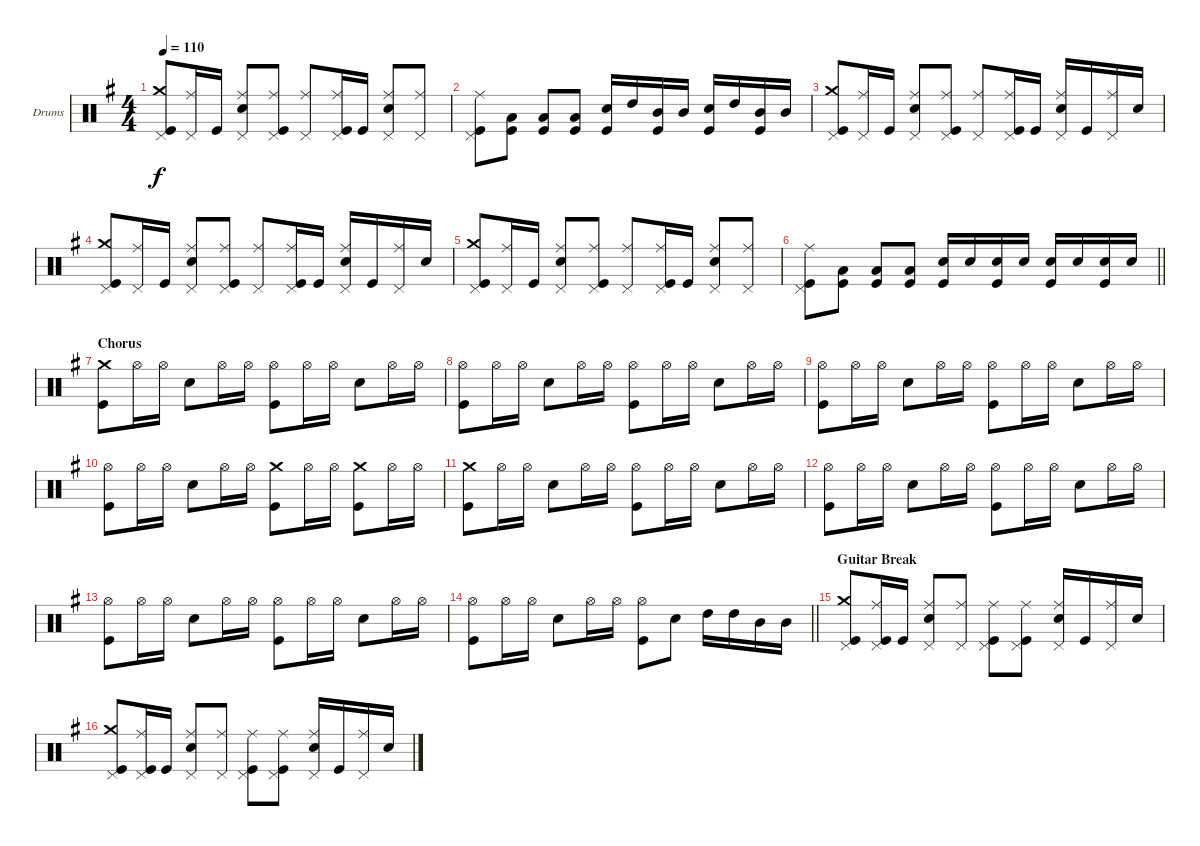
\bracketExtendMode groupsimilarinstruments
\firstSystemTrackNameOrientation horizontal
\otherSystemsTrackNameOrientation horizontal
\track ("Барабаны" "Drums") {instrument percussion}
\staff {score}
\articulation defaults
\ts (4 4)
\tempo 110
\clef neutral
\ks eminor
("Kick (hit)" "Crash medium (hit)" "Pedal Hi-Hat (hit)").8{dy f} ("Ride (middle)" "Pedal Hi-Hat (hit)").16 "Kick (hit)".16 ("Snare (hit) 2" "Ride (middle)" "Pedal Hi-Hat (hit)").8 ("Kick (hit)" "Ride (middle)" "Pedal Hi-Hat (hit)").8 ("Ride (middle)" "Pedal Hi-Hat (hit)").8 ("Kick (hit)" "Ride (middle)" "Pedal Hi-Hat (hit)").16 "Kick (hit)".16 ("Snare (hit) 2" "Ride (middle)" "Pedal Hi-Hat (hit)").8 ("Ride (middle)" "Pedal Hi-Hat (hit)").8 |
("Kick (hit)" "Pedal Hi-Hat (hit)" "Ride (middle)").8 ("Low Tom (hit)" "Kick (hit)").8 ("Kick (hit)" "Low Tom (hit)").8 ("Low Tom (hit)" "Kick (hit)").8 ("Snare (hit) 2" "Kick (hit)").16 "High Tom (hit)".16 ("Kick (hit)" "Mid Tom (hit)").16 "Mid Tom (hit)".16 ("Snare (hit) 2" "Kick (hit)").16 "High Tom (hit)".16 ("Kick (hit)" "Mid Tom (hit)").16 "Mid Tom (hit)".16 |
("Kick (hit)" "Crash medium (hit)" "Pedal Hi-Hat (hit)").8 ("Ride (middle)" "Pedal Hi-Hat (hit)").16 "Kick (hit)".16 ("Snare (hit) 2" "Ride (middle)" "Pedal Hi-Hat (hit)").8 ("Kick (hit)" "Ride (middle)" "Pedal Hi-Hat (hit)").8 ("Ride (middle)" "Pedal Hi-Hat (hit)").8 ("Kick (hit)" "Ride (middle)" "Pedal Hi-Hat (hit)").16 "Kick (hit)".16 ("Snare (hit) 2" "Ride (middle)" "Pedal Hi-Hat (hit)").16 "Kick (hit)".16 ("Ride (middle)" "Pedal Hi-Hat (hit)").16 "Snare (hit) 2".16 |
("Kick (hit)" "Crash medium (hit)" "Pedal Hi-Hat (hit)").8 ("Ride (middle)" "Pedal Hi-Hat (hit)").16 "Kick (hit)".16 ("Snare (hit) 2" "Ride (middle)" "Pedal Hi-Hat (hit)").8 ("Kick (hit)" "Ride (middle)" "Pedal Hi-Hat (hit)").8 ("Ride (middle)" "Pedal Hi-Hat (hit)").8 ("Kick (hit)" "Ride (middle)" "Pedal Hi-Hat (hit)").16 "Kick (hit)".16 ("Snare (hit) 2" "Ride (middle)" "Pedal Hi-Hat (hit)").16 "Kick (hit)".16 ("Ride (middle)" "Pedal Hi-Hat (hit)").16 "Snare (hit) 2".16 |
("Kick (hit)" "Crash medium (hit)" "Pedal Hi-Hat (hit)").8 ("Ride (middle)" "Pedal Hi-Hat (hit)").16 "Kick (hit)".16 ("Snare (hit) 2" "Ride (middle)" "Pedal Hi-Hat (hit)").8 ("Kick (hit)" "Ride (middle)" "Pedal Hi-Hat (hit)").8 ("Ride (middle)" "Pedal Hi-Hat (hit)").8 ("Kick (hit)" "Ride (middle)" "Pedal Hi-Hat (hit)").16 "Kick (hit)".16 ("Snare (hit) 2" "Ride (middle)" "Pedal Hi-Hat (hit)").8 ("Ride (middle)" "Pedal Hi-Hat (hit)").8 |
\barLineRight lightlight
("Kick (hit)" "Pedal Hi-Hat (hit)" "Ride (middle)").8 ("Low Tom (hit)" "Kick (hit)").8 ("Kick (hit)" "Low Tom (hit)").8 ("Low Tom (hit)" "Kick (hit)").8 ("Snare (hit) 2" "Kick (hit)").16 "Snare (hit) 2".16 ("Kick (hit)" "Snare (hit) 2").16 "Snare (hit) 2".16 ("Snare (hit) 2" "Kick (hit)").16 "Snare (hit) 2".16 ("Snare (hit) 2" "Kick (hit)").16 "Snare (hit) 2".16 |
\section ("" "Chorus")
("Kick (hit)" "Crash medium (hit)").8 "Hi-Hat (open)".16 "Hi-Hat (open)".16 "Snare (hit) 2".8 "Hi-Hat (open)".16 "Hi-Hat (open)".16 ("Kick (hit)" "Hi-Hat (open)").8 "Hi-Hat (open)".16 "Hi-Hat (open)".16 "Snare (hit) 2".8 "Hi-Hat (open)".16 "Hi-Hat (open)".16 |
("Kick (hit)" "Hi-Hat (open)").8 "Hi-Hat (open)".16 "Hi-Hat (open)".16 "Snare (hit) 2".8 "Hi-Hat (open)".16 "Hi-Hat (open)".16 ("Kick (hit)" "Hi-Hat (open)").8 "Hi-Hat (open)".16 "Hi-Hat (open)".16 "Snare (hit) 2".8 "Hi-Hat (open)".16 "Hi-Hat (open)".16 |
("Kick (hit)" "Hi-Hat (open)").8 "Hi-Hat (open)".16 "Hi-Hat (open)".16 "Snare (hit) 2".8 "Hi-Hat (open)".16 "Hi-Hat (open)".16 ("Kick (hit)" "Hi-Hat (open)").8 "Hi-Hat (open)".16 "Hi-Hat (open)".16 "Snare (hit) 2".8 "Hi-Hat (open)".16 "Hi-Hat (open)".16 |
("Kick (hit)" "Hi-Hat (open)").8 "Hi-Hat (open)".16 "Hi-Hat (open)".16 "Snare (hit) 2".8 "Hi-Hat (open)".16 "Hi-Hat (open)".16 ("Kick (hit)" "Crash medium (hit)").8 "Hi-Hat (open)".16 "Hi-Hat (open)".16 ("Kick (hit)" "Crash medium (hit)").8 "Hi-Hat (open)".16 "Hi-Hat (open)".16 |
("Kick (hit)" "Crash medium (hit)").8 "Hi-Hat (open)".16 "Hi-Hat (open)".16 "Snare (hit) 2".8 "Hi-Hat (open)".16 "Hi-Hat (open)".16 ("Kick (hit)" "Hi-Hat (open)").8 "Hi-Hat (open)".16 "Hi-Hat (open)".16 "Snare (hit) 2".8 "Hi-Hat (open)".16 "Hi-Hat (open)".16 |
("Kick (hit)" "Hi-Hat (open)").8 "Hi-Hat (open)".16 "Hi-Hat (open)".16 "Snare (hit) 2".8 "Hi-Hat (open)".16 "Hi-Hat (open)".16 ("Kick (hit)" "Hi-Hat (open)").8 "Hi-Hat (open)".16 "Hi-Hat (open)".16 "Snare (hit) 2".8 "Hi-Hat (open)".16 "Hi-Hat (open)".16 |
("Kick (hit)" "Hi-Hat (open)").8 "Hi-Hat (open)".16 "Hi-Hat (open)".16 "Snare (hit) 2".8 "Hi-Hat (open)".16 "Hi-Hat (open)".16 ("Kick (hit)" "Hi-Hat (open)").8 "Hi-Hat (open)".16 "Hi-Hat (open)".16 "Snare (hit) 2".8 "Hi-Hat (open)".16 "Hi-Hat (open)".16 |
\barLineRight lightlight
("Kick (hit)" "Hi-Hat (open)").8 "Hi-Hat (open)".16 "Hi-Hat (open)".16 "Snare (hit) 2".8 "Hi-Hat (open)".16 "Hi-Hat (open)".16 ("Kick (hit)" "Hi-Hat (open)").8 "Snare (hit) 2".8 "High Tom (hit)".16 "High Tom (hit)".16 "Mid Tom (hit)".16 "Mid Tom (hit)".16 |
\section ("" "Guitar Break")
("Pedal Hi-Hat (hit)" "Kick (hit)" "Crash medium (hit)").8 ("Pedal Hi-Hat (hit)" "Ride (middle)" "Kick (hit)").16 "Kick (hit)".16 ("Snare (hit) 2" "Ride (middle)" "Pedal Hi-Hat (hit)").8 ("Ride (middle)" "Pedal Hi-Hat (hit)").8 ("Kick (hit)" "Ride (middle)" "Pedal Hi-Hat (hit)").8 ("Kick (hit)" "Ride (middle)" "Pedal Hi-Hat (hit)").8 ("Snare (hit) 2" "Ride (middle)" "Pedal Hi-Hat (hit)").16 "Kick (hit)".16 ("Ride (middle)" "Pedal Hi-Hat (hit)").16 "Snare (hit) 2".16 |
("Pedal Hi-Hat (hit)" "Kick (hit)" "Crash medium (hit)").8 ("Pedal Hi-Hat (hit)" "Ride (middle)" "Kick (hit)").16 "Kick (hit)".16 ("Snare (hit) 2" "Ride (middle)" "Pedal Hi-Hat (hit)").8 ("Ride (middle)" "Pedal Hi-Hat (hit)").8 ("Kick (hit)" "Ride (middle)" "Pedal Hi-Hat (hit)").8 ("Kick (hit)" "Ride (middle)" "Pedal Hi-Hat (hit)").8 ("Snare (hit) 2" "Ride (middle)" "Pedal Hi-Hat (hit)").16 "Kick (hit)".16 ("Ride (middle)" "Pedal Hi-Hat (hit)").16 "Snare (hit) 2".16
